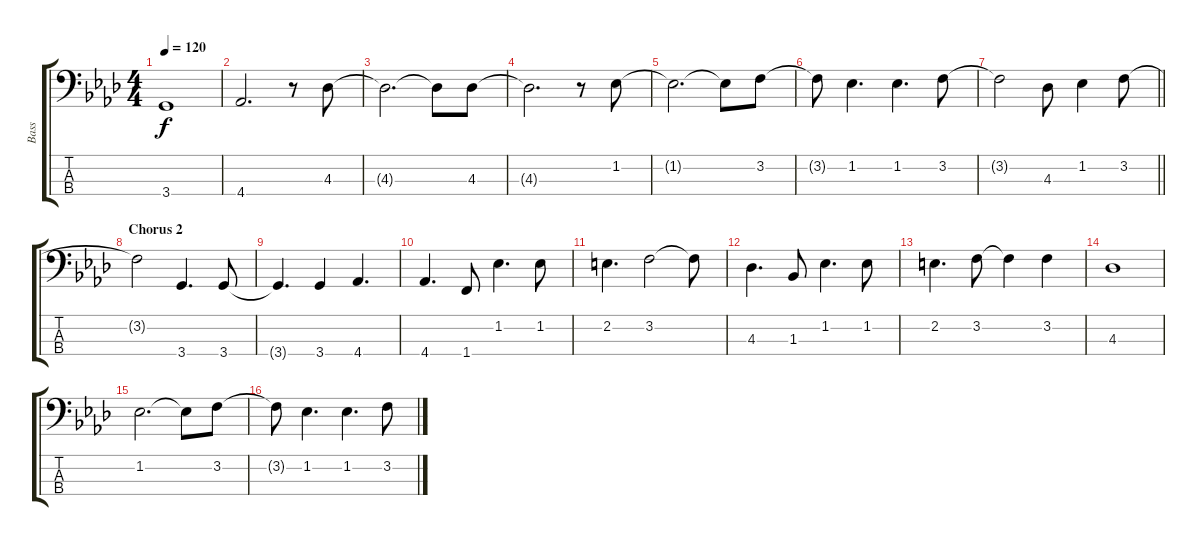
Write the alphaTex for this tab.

\track ("Bass" "Bass") {instrument electricbassfinger}
\staff {score tabs}
\tuning (G2 D2 A1 E1) {hide}
\ts (4 4)
\tempo 120
\clef f4
\ks ab
3.4{t}.1{dy f} |
4.4.2{d} r.8 4.3.8 |
4.3{t}.2{d} 4.3{t}.8 4.3.8 |
4.3{t}.2{d} r.8 1.2.8 |
1.2{t}.2{d} 1.2{t}.8 3.2.8 |
3.2{t}.8 1.2.4{d} 1.2.4{d} 3.2.8 |
\barLineRight lightlight
3.2{t}.2 4.3.8 1.2.4 3.2.8 |
\section ("" "Chorus 2")
3.2{t}.2 3.4.4{d} 3.4.8 |
3.4{t}.4{d} 3.4.4 4.4.4{d} |
4.4.4{d} 1.4.8 1.2.4{d} 1.2.8 |
2.2.4{d} 3.2.2 3.2{t}.8 |
4.3.4{d} 1.3.8 1.2.4{d} 1.2.8 |
2.2.4{d} 3.2.8 3.2{t}.4 3.2.4 |
4.3.1 |
1.2.2{d} 1.2{t}.8 3.2.8 |
3.2{t}.8 1.2.4{d} 1.2.4{d} 3.2.8
